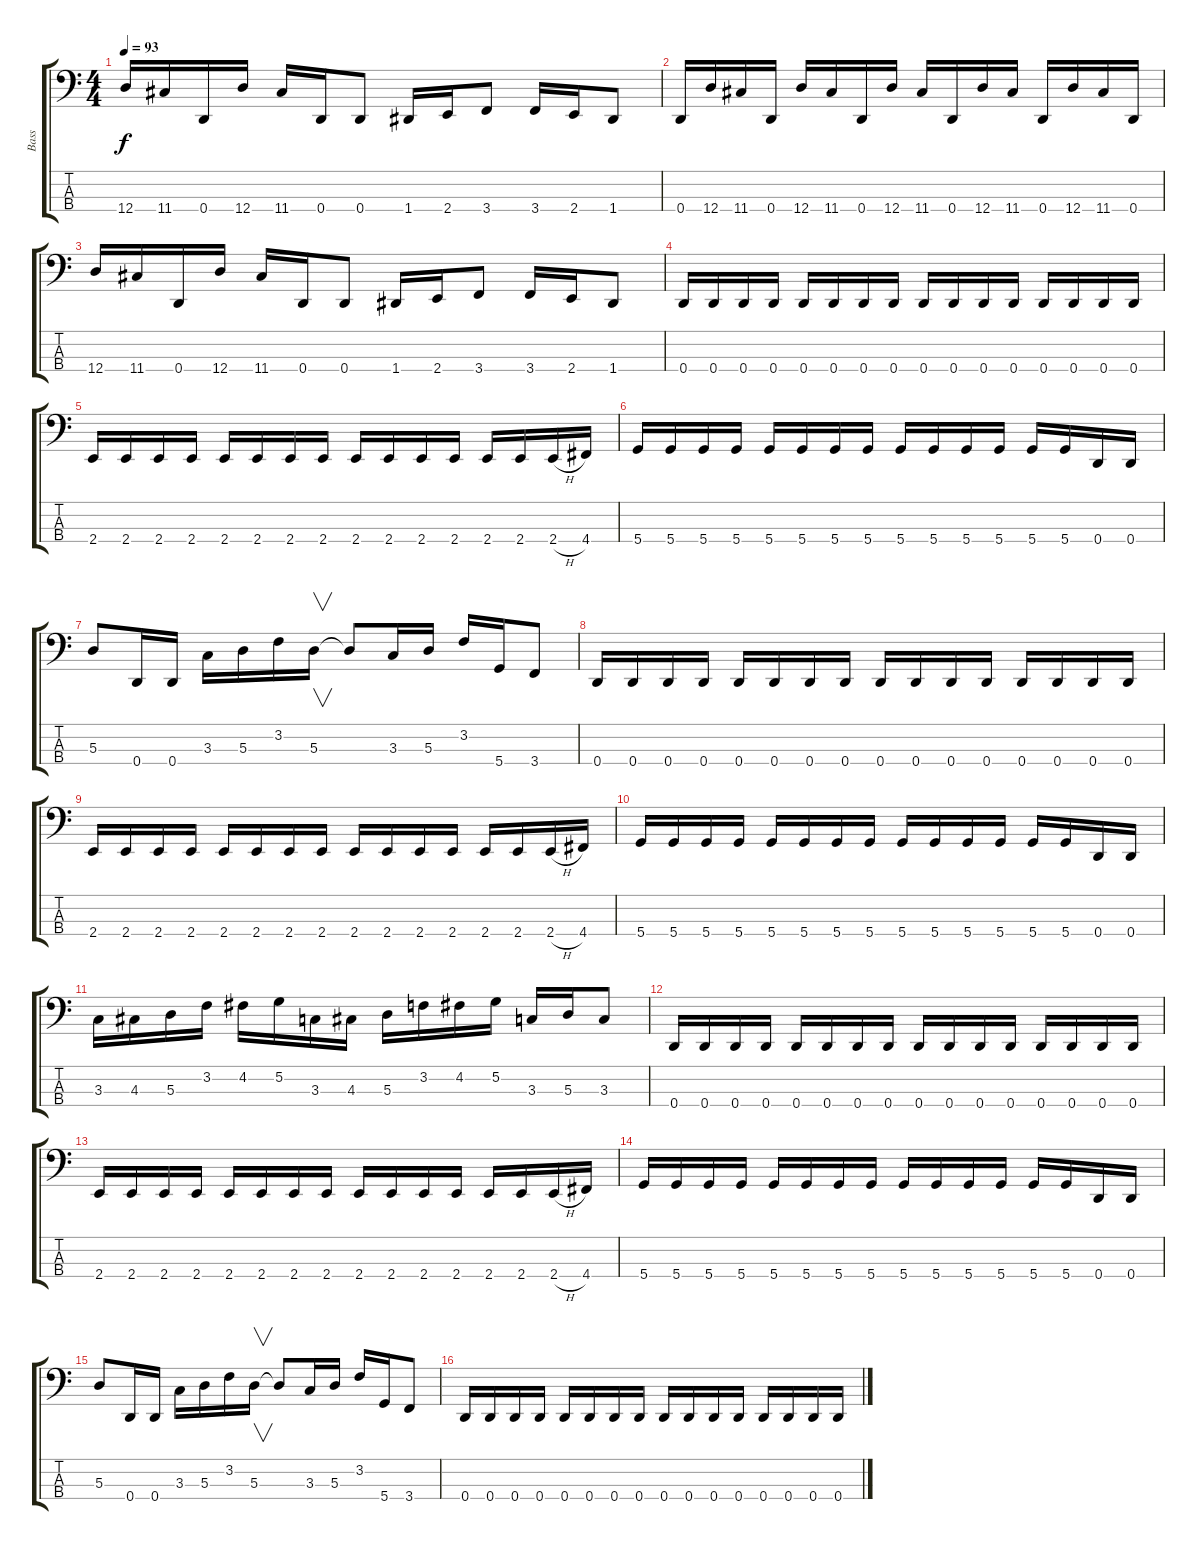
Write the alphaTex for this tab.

\track ("Bass" "Bass") {instrument electricbasspick}
\staff {score tabs}
\tuning (G2 D2 A1 D1) {hide}
\ts (4 4)
\tempo 93
\clef f4
\ks c
12.4.16{dy f} 11.4.16 0.4.16 12.4.16 11.4.16 0.4.16 0.4.8 1.4.16 2.4.16 3.4.8 3.4.16 2.4.16 1.4.8 |
0.4.16 12.4.16 11.4.16 0.4.16 12.4.16 11.4.16 0.4.16 12.4.16 11.4.16 0.4.16 12.4.16 11.4.16 0.4.16 12.4.16 11.4.16 0.4.16 |
12.4.16 11.4.16 0.4.16 12.4.16 11.4.16 0.4.16 0.4.8 1.4.16 2.4.16 3.4.8 3.4.16 2.4.16 1.4.8 |
0.4.16 0.4.16 0.4.16 0.4.16 0.4.16 0.4.16 0.4.16 0.4.16 0.4.16 0.4.16 0.4.16 0.4.16 0.4.16 0.4.16 0.4.16 0.4.16 |
2.4.16 2.4.16 2.4.16 2.4.16 2.4.16 2.4.16 2.4.16 2.4.16 2.4.16 2.4.16 2.4.16 2.4.16 2.4.16 2.4.16 2.4{h}.16 4.4.16 |
5.4.16 5.4.16 5.4.16 5.4.16 5.4.16 5.4.16 5.4.16 5.4.16 5.4.16 5.4.16 5.4.16 5.4.16 5.4.16 5.4.16 0.4.16 0.4.16 |
5.3.8 0.4.16 0.4.16 3.3.16 5.3.16 3.2.16 5.3.16{v} 5.3{t}.8 3.3.16 5.3.16 3.2.16 5.4.16 3.4.8 |
0.4.16 0.4.16 0.4.16 0.4.16 0.4.16 0.4.16 0.4.16 0.4.16 0.4.16 0.4.16 0.4.16 0.4.16 0.4.16 0.4.16 0.4.16 0.4.16 |
2.4.16 2.4.16 2.4.16 2.4.16 2.4.16 2.4.16 2.4.16 2.4.16 2.4.16 2.4.16 2.4.16 2.4.16 2.4.16 2.4.16 2.4{h}.16 4.4.16 |
5.4.16 5.4.16 5.4.16 5.4.16 5.4.16 5.4.16 5.4.16 5.4.16 5.4.16 5.4.16 5.4.16 5.4.16 5.4.16 5.4.16 0.4.16 0.4.16 |
3.3.16 4.3.16 5.3.16 3.2.16 4.2.16 5.2.16 3.3.16 4.3.16 5.3.16 3.2.16 4.2.16 5.2.16 3.3.16 5.3.16 3.3.8 |
0.4.16 0.4.16 0.4.16 0.4.16 0.4.16 0.4.16 0.4.16 0.4.16 0.4.16 0.4.16 0.4.16 0.4.16 0.4.16 0.4.16 0.4.16 0.4.16 |
2.4.16 2.4.16 2.4.16 2.4.16 2.4.16 2.4.16 2.4.16 2.4.16 2.4.16 2.4.16 2.4.16 2.4.16 2.4.16 2.4.16 2.4{h}.16 4.4.16 |
5.4.16 5.4.16 5.4.16 5.4.16 5.4.16 5.4.16 5.4.16 5.4.16 5.4.16 5.4.16 5.4.16 5.4.16 5.4.16 5.4.16 0.4.16 0.4.16 |
5.3.8 0.4.16 0.4.16 3.3.16 5.3.16 3.2.16 5.3.16{v} 5.3{t}.8 3.3.16 5.3.16 3.2.16 5.4.16 3.4.8 |
0.4.16 0.4.16 0.4.16 0.4.16 0.4.16 0.4.16 0.4.16 0.4.16 0.4.16 0.4.16 0.4.16 0.4.16 0.4.16 0.4.16 0.4.16 0.4.16
